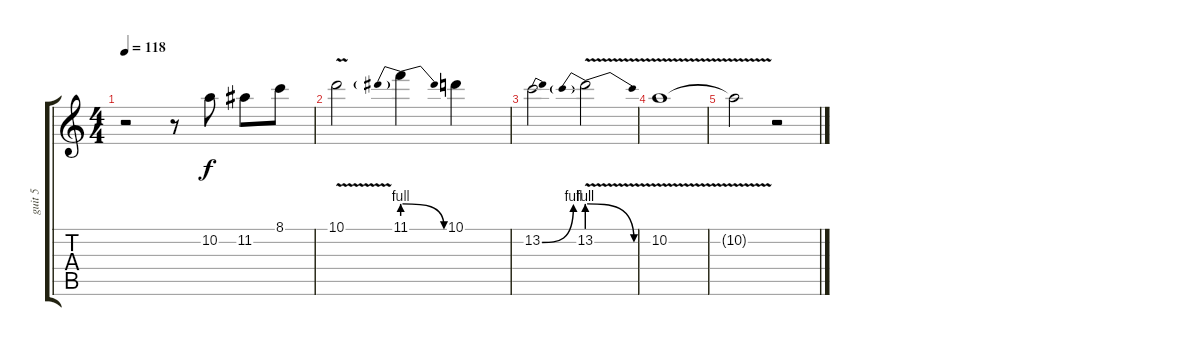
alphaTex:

\track ("guit 5" "guit 5") {instrument distortionguitar}
\staff {score tabs}
\tuning (E4 B3 G3 D3 A2 E2) {hide}
\ts (4 4)
\tempo 118
\clef g2
\ks c
r.2{dy f} r.8 10.2.8 11.2.8 8.1.8 |
10.1{v}.2 11.1{be (prebendrelease 0 4 60 0)}.4 10.1.4 |
13.2{be (bend 0 0 60 4)}.2 13.2{be (prebendrelease 0 4 60 0) v}.2 |
10.2{v}.1 |
10.2{t}.2 r.2
